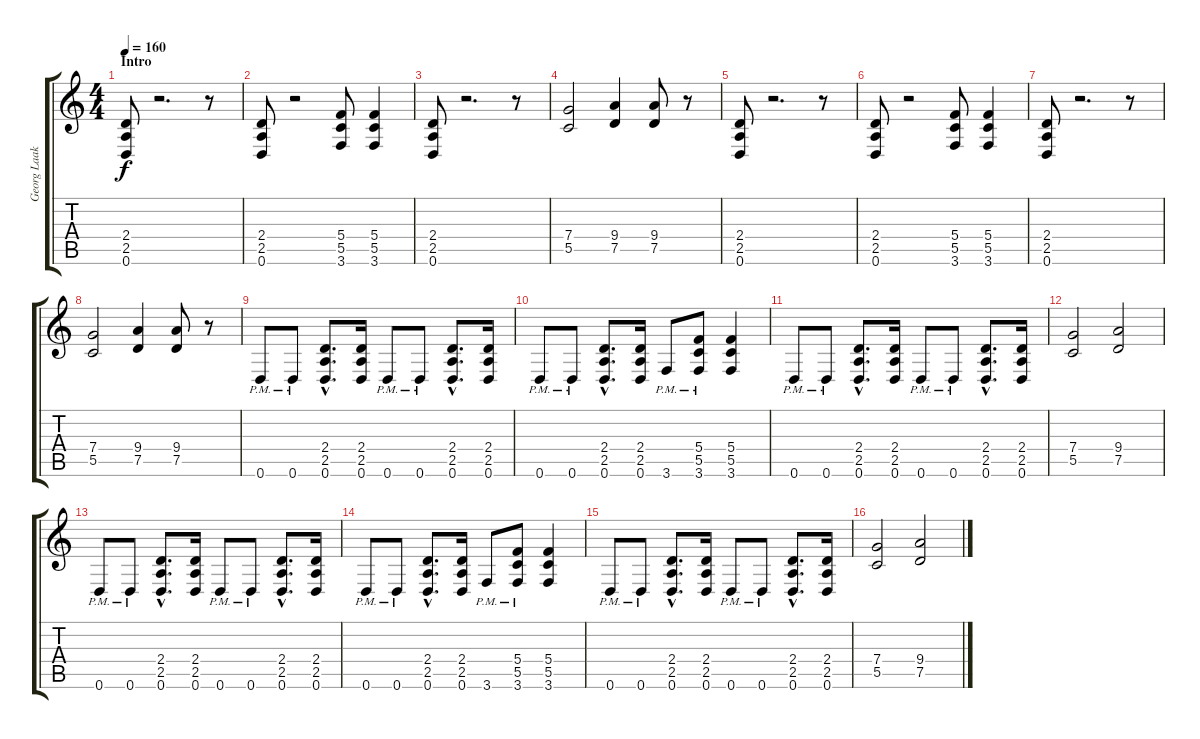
\track ("Georg Laakso" "Georg Laak") {instrument distortionguitar}
\staff {score tabs}
\tuning (D4 A3 F3 C3 G2 D2) {hide}
\ts (4 4)
\section ("" "Intro")
\tempo 160
\clef g2
\ks c
(2.4 2.5 0.6).8{dy f instrument distortionguitar} r.2{d} r.8 |
(2.4 2.5 0.6).8 r.2 (5.4 5.5 3.6).8 (5.4 5.5 3.6).4 |
(2.4 2.5 0.6).8 r.2{d} r.8 |
(7.4 5.5).2 (9.4 7.5).4 (9.4 7.5).8 r.8 |
(2.4 2.5 0.6).8 r.2{d} r.8 |
(2.4 2.5 0.6).8 r.2 (5.4 5.5 3.6).8 (5.4 5.5 3.6).4 |
(2.4 2.5 0.6).8 r.2{d} r.8 |
(7.4 5.5).2 (9.4 7.5).4 (9.4 7.5).8 r.8 |
0.6{pm}.8 0.6{pm}.8 (2.4{hac} 2.5{hac} 0.6{hac}).8{d} (2.4 2.5 0.6).16 0.6{pm}.8 0.6{pm}.8 (2.4{hac} 2.5{hac} 0.6{hac}).8{d} (2.4 2.5 0.6).16 |
0.6{pm}.8 0.6{pm}.8 (2.4{hac} 2.5{hac} 0.6{hac}).8{d} (2.4 2.5 0.6).16 3.6{pm}.8 (5.4 5.5 3.6{pm}).8 (5.4 5.5 3.6).4 |
0.6{pm}.8 0.6{pm}.8 (2.4{hac} 2.5{hac} 0.6{hac}).8{d} (2.4 2.5 0.6).16 0.6{pm}.8 0.6{pm}.8 (2.4{hac} 2.5{hac} 0.6{hac}).8{d} (2.4 2.5 0.6).16 |
(7.4 5.5).2 (9.4 7.5).2 |
0.6{pm}.8 0.6{pm}.8 (2.4{hac} 2.5{hac} 0.6{hac}).8{d} (2.4 2.5 0.6).16 0.6{pm}.8 0.6{pm}.8 (2.4{hac} 2.5{hac} 0.6{hac}).8{d} (2.4 2.5 0.6).16 |
0.6{pm}.8 0.6{pm}.8 (2.4{hac} 2.5{hac} 0.6{hac}).8{d} (2.4 2.5 0.6).16 3.6{pm}.8 (5.4 5.5 3.6{pm}).8 (5.4 5.5 3.6).4 |
0.6{pm}.8 0.6{pm}.8 (2.4{hac} 2.5{hac} 0.6{hac}).8{d} (2.4 2.5 0.6).16 0.6{pm}.8 0.6{pm}.8 (2.4{hac} 2.5{hac} 0.6{hac}).8{d} (2.4 2.5 0.6).16 |
(7.4 5.5).2 (9.4 7.5).2
